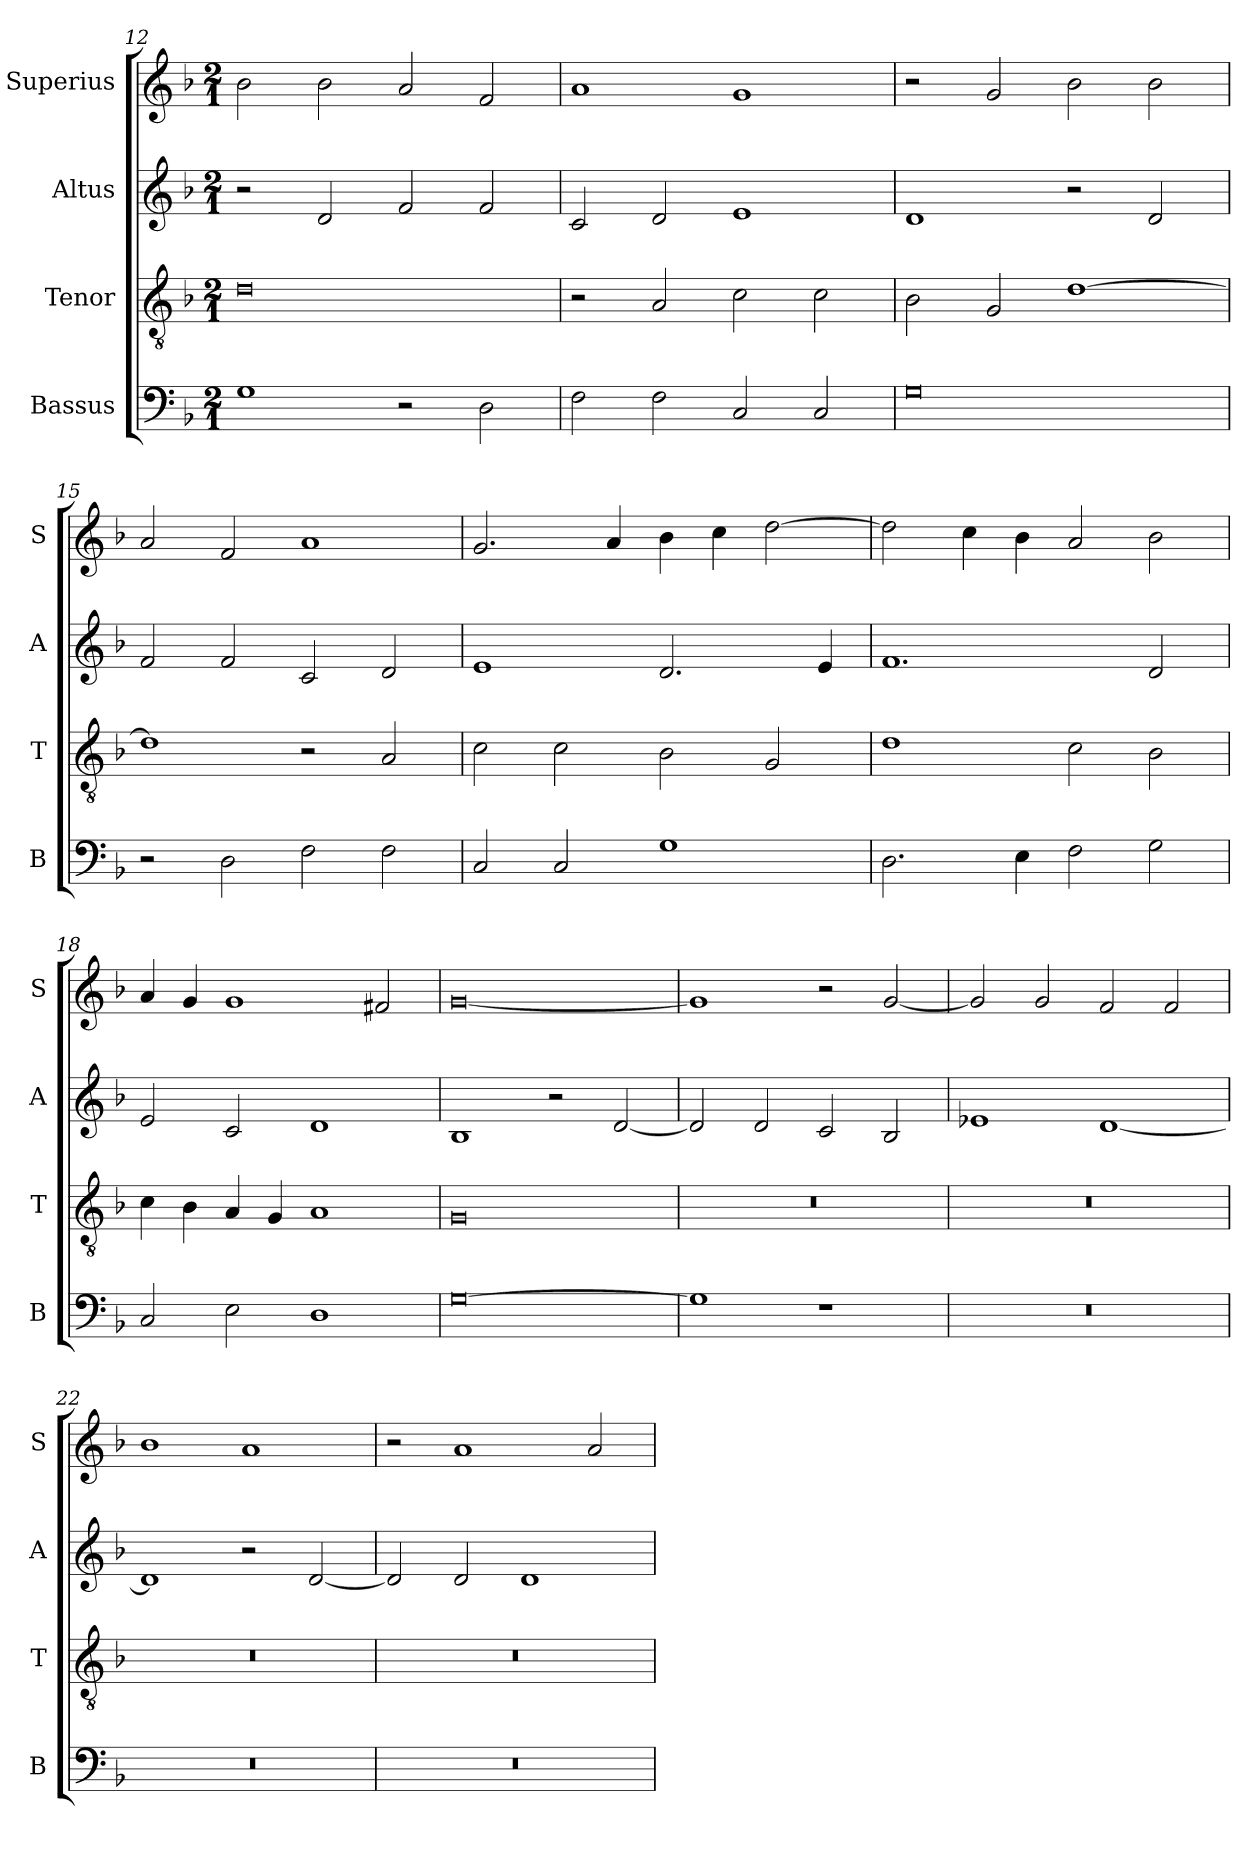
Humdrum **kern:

**kern	**kern	**kern	**kern
*part4	*part3	*part2	*part1
*staff4	*staff3	*staff2	*staff1
*I"Bassus	*I"Tenor	*I"Altus	*I"Superius
*I'B	*I'T	*I'A	*I'S
*clefF4	*clefGv2	*clefG2	*clefG2
*k[b-]	*k[b-]	*k[b-]	*k[b-]
*F:	*F:	*F:	*F:
*M2/1	*M2/1	*M2/1	*M2/1
=12	=12	=12	=12
1G	0d	2r	2b-
.	.	2d	2b-
2r	.	2f	2a
2D	.	2f	2f
=13	=13	=13	=13
2F	2r	2c	1a
2F	2A	2d	.
2C	2c	1e	1g
2C	2c	.	.
=14	=14	=14	=14
0G	2B-	1d	2r
.	2G	.	2g
.	[1d	2r	2b-
.	.	2d	2b-
=15	=15	=15	=15
2r	1d]	2f	2a
2D	.	2f	2f
2F	2r	2c	1a
2F	2A	2d	.
=16	=16	=16	=16
2C	2c	1e	2.g
2C	2c	.	.
.	.	.	4a
1G	2B-	2.d	4b-
.	.	.	4cc
.	2G	.	[2dd
.	.	4e	.
=17	=17	=17	=17
2.D	1d	1.f	2dd]
.	.	.	4cc
4E	.	.	4b-
2F	2c	.	2a
2G	2B-	2d	2b-
=18	=18	=18	=18
2C	4c	2e	4a
.	4B-	.	4g
2E	4A	2c	1g
.	4G	.	.
1D	1A	1d	.
.	.	.	2f#X
=19	=19	=19	=19
[0G	0G	1B-	[0g
.	.	2r	.
.	.	[2d	.
=20	=20	=20	=20
1G]	0r	2d]	1g]
.	.	2d	.
1r	.	2c	2r
.	.	2B-	[2g
=21	=21	=21	=21
0r	0r	1e-X	2g]
.	.	.	2g
.	.	[1d	2f
.	.	.	2f
=22	=22	=22	=22
0r	0r	1d]	1b-
.	.	2r	1a
.	.	[2d	.
=23	=23	=23	=23
0r	0r	2d]	2r
.	.	2d	1a
.	.	1d	.
.	.	.	2a
=	=	=	=
*-	*-	*-	*-
